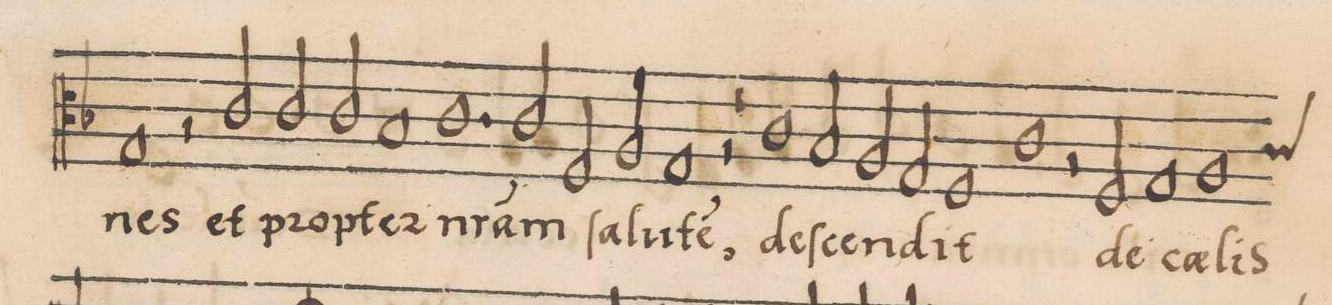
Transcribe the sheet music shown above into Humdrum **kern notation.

**kern	**text
*I"TENOR	*
*clefC3	*
*k[b-]	*
*met(C|)	*
*M2/1	*
1G	-nes
=79-	=79-
2r	.
2c/	et
2c/	prop-
2c/	-ter
=80-	=80-
1B-	n(os-
1.c	-t)ram
=81-	=81-
2c/	ſa-
2F/	-lu-
2A/	-te(m),
=82-	=82-
1G	.
2r	.
1c\	de-
=83-	=83-
2B-/	-ſcen-
2A/	-dit
2G/	.
=84-	=84-
1F	.
1c	.
=85-	=85-
2r	.
2F/	de
1G	cae-
=86-	=86-
*custos:c	*
1A	-liS
*-	*-
